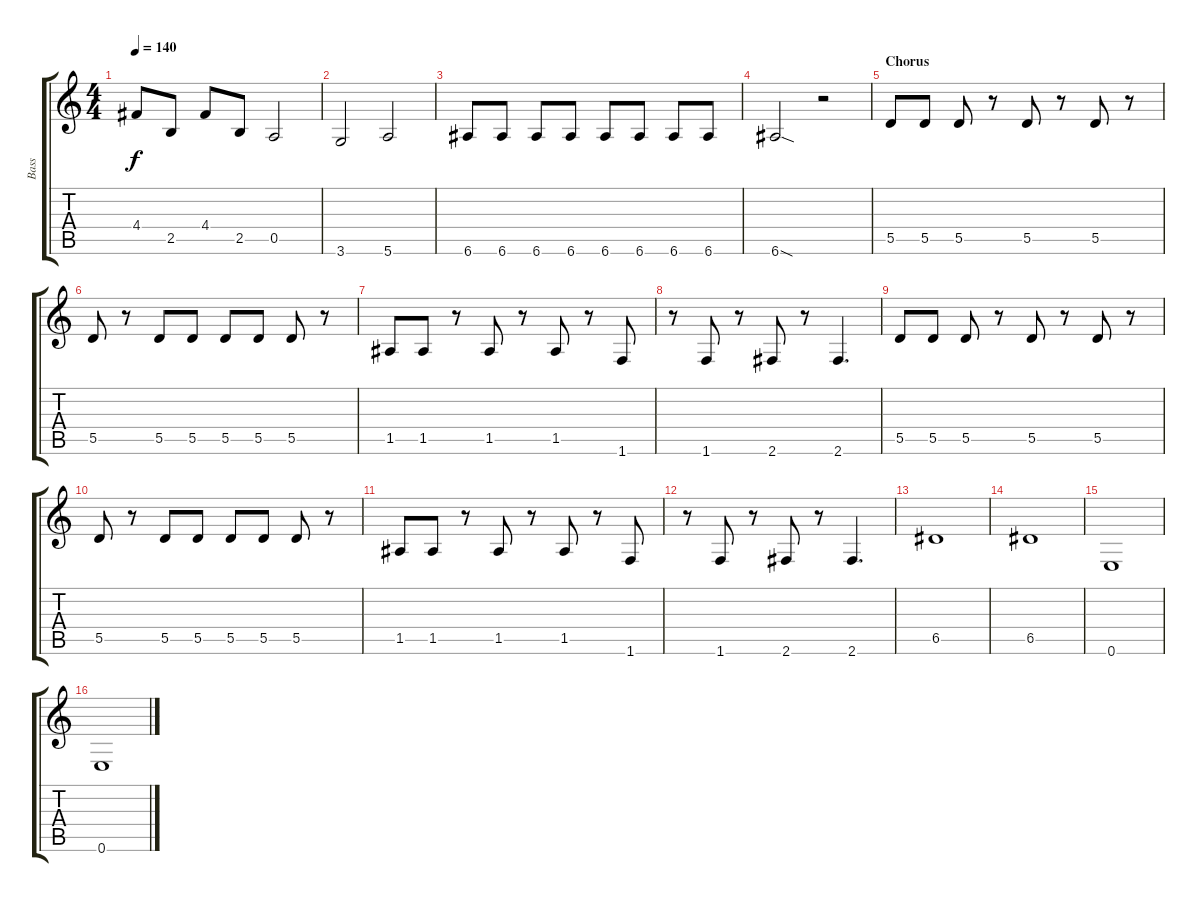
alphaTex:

\track ("Bass" "Bass") {instrument electricbasspick}
\staff {score tabs}
\tuning (E4 B3 G3 D3 A2 E2) {hide}
\ts (4 4)
\tempo 140
\clef g2
\ks c
4.4.8{dy f} 2.5.8 4.4.8 2.5.8 0.5.2 |
3.6.2 5.6.2 |
6.6.8 6.6.8 6.6.8 6.6.8 6.6.8 6.6.8 6.6.8 6.6.8 |
6.6{sod}.2 r.2 |
\section ("" "Chorus")
5.5.8 5.5.8 5.5.8 r.8 5.5.8 r.8 5.5.8 r.8 |
5.5.8 r.8 5.5.8 5.5.8 5.5.8 5.5.8 5.5.8 r.8 |
1.5.8 1.5.8 r.8 1.5.8 r.8 1.5.8 r.8 1.6.8 |
r.8 1.6.8 r.8 2.6.8 r.8 2.6.4{d} |
5.5.8 5.5.8 5.5.8 r.8 5.5.8 r.8 5.5.8 r.8 |
5.5.8 r.8 5.5.8 5.5.8 5.5.8 5.5.8 5.5.8 r.8 |
1.5.8 1.5.8 r.8 1.5.8 r.8 1.5.8 r.8 1.6.8 |
r.8 1.6.8 r.8 2.6.8 r.8 2.6.4{d} |
6.5.1 |
6.5.1 |
0.6.1 |
0.6.1
